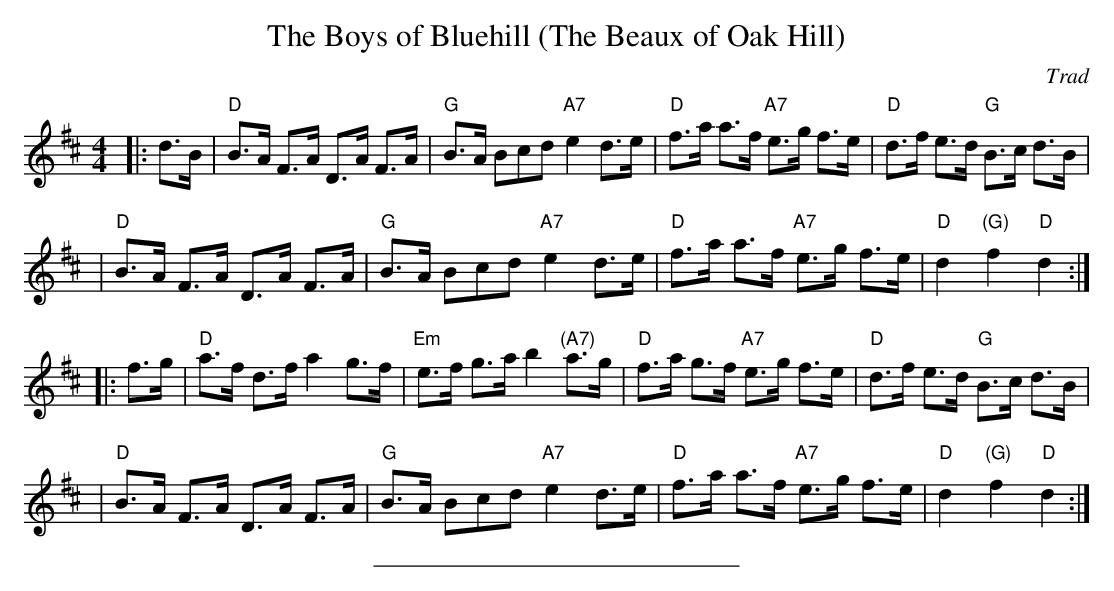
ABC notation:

X:1
T: The Boys of Bluehill (The Beaux of Oak Hill)
O: Trad
M: 4/4
L: 1/8
K: D
|: d>B | "D"B>A F>A D>A F>A | "G"B>A Bcd "A7"e2 d>e | "D"f>a a>f "A7"e>g f>e | "D"d>f e>d "G"B>c d>B |
| "D"B>A F>A D>A F>A | "G"B>A Bcd "A7"e2 d>e | "D"f>a a>f "A7"e>g f>e | "D"d2 "(G)"f2 "D"d2 :|
|: f>g | "D"a>f d>f a2 g>f | "Em"e>f g>a b2 "(A7)"a>g | "D"f>a g>f "A7"e>g f>e | "D"d>f e>d "G"B>c d>B |
| "D"B>A F>A D>A F>A | "G"B>A Bcd "A7"e2 d>e | "D"f>a a>f "A7"e>g f>e | "D"d2 "(G)"f2 "D"d2 :|
%%sep 5 5 234
K:C
x4 x4 x4 x4 x4 x4 x4 x4 |
x4 x4 x4 x4 x4 x4 x4 x4 |
x4 x4 x4 x4 x4 x4 x4 x4 |
x4 x4 x4 x4 x4 x4 x4 x4 |
x4 x4 x4 x4 x4 x4 x4 x4 |
